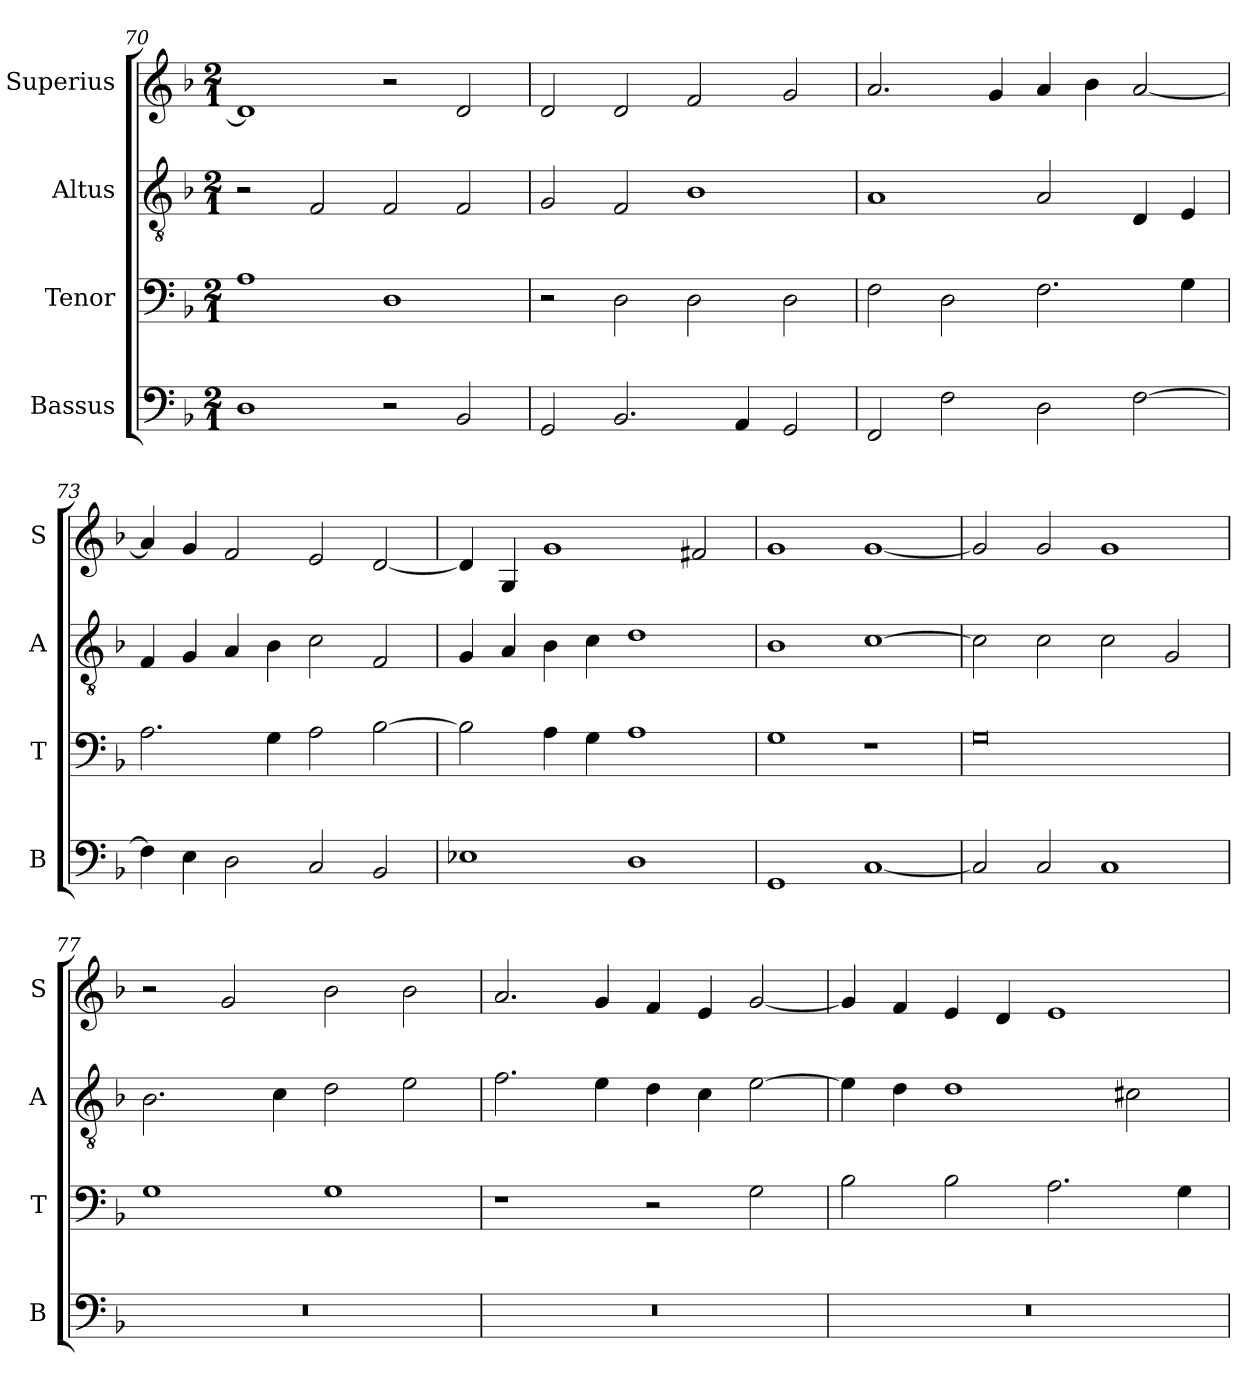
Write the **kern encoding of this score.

**kern	**kern	**kern	**kern
*part4	*part3	*part2	*part1
*staff4	*staff3	*staff2	*staff1
*I"Bassus	*I"Tenor	*I"Altus	*I"Superius
*I'B	*I'T	*I'A	*I'S
*clefF4	*clefF4	*clefGv2	*clefG2
*k[b-]	*k[b-]	*k[b-]	*k[b-]
*F:	*F:	*F:	*F:
*M2/1	*M2/1	*M2/1	*M2/1
=70	=70	=70	=70
1D	1A	2r	1d]
.	.	2F	.
2r	1D	2F	2r
2BB-	.	2F	2d
=71	=71	=71	=71
2GG	2r	2G	2d
2.BB-	2D	2F	2d
.	2D	1B-	2f
4AA	.	.	.
2GG	2D	.	2g
=72	=72	=72	=72
2FF	2F	1A	2.a
2F	2D	.	.
.	.	.	4g
2D	2.F	2A	4a
.	.	.	4b-
[2F	.	4D	[2a
.	4G	4E	.
=73	=73	=73	=73
4F]	2.A	4F	4a]
4E	.	4G	4g
2D	.	4A	2f
.	4G	4B-	.
2C	2A	2c	2e
2BB-	[2B-	2F	[2d
=74	=74	=74	=74
1E-X	2B-]	4G	4d]
.	.	4A	4G
.	4A	4B-	1g
.	4G	4c	.
1D	1A	1d	.
.	.	.	2f#X
=75	=75	=75	=75
1GG	1G	1B-	1g
[1C	1r	[1c	[1g
=76	=76	=76	=76
2C]	0G	2c]	2g]
2C	.	2c	2g
1C	.	2c	1g
.	.	2G	.
=77	=77	=77	=77
0r	1G	2.B-	2r
.	.	.	2g
.	.	4c	.
.	1G	2d	2b-
.	.	2e	2b-
=78	=78	=78	=78
0r	1r	2.f	2.a
.	.	4e	4g
.	2r	4d	4f
.	.	4c	4e
.	2G	[2e	[2g
=79	=79	=79	=79
0r	2B-	4e]	4g]
.	.	4d	4f
.	2B-	1d	4e
.	.	.	4d
.	2.A	.	1e
.	.	2c#X	.
.	4G	.	.
=	=	=	=
*-	*-	*-	*-
